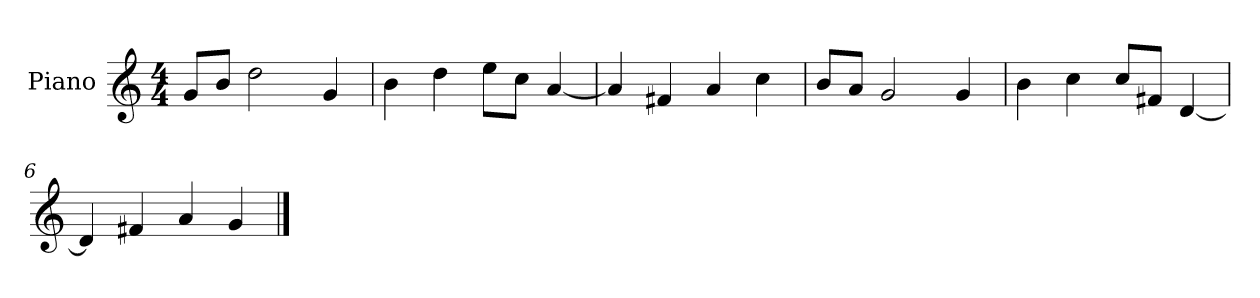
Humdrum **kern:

**kern
*part1
*staff1
*I"Piano
*I'P-no
*clefG2
*k[]
*M4/4
*MM90
=1
8g/L
8b/J
2dd\
4g/
=2
4b\
4dd\
8ee\L
8cc\J
[4a/
=3
4a/]
4f#X/
4a/
4cc\
=4
8b/L
8a/J
2g/
4g/
=5
4b\
4cc\
8cc/L
8f#X/J
[4d/
=6
4d/]
4f#X/
4a/
4g/
==
*-
